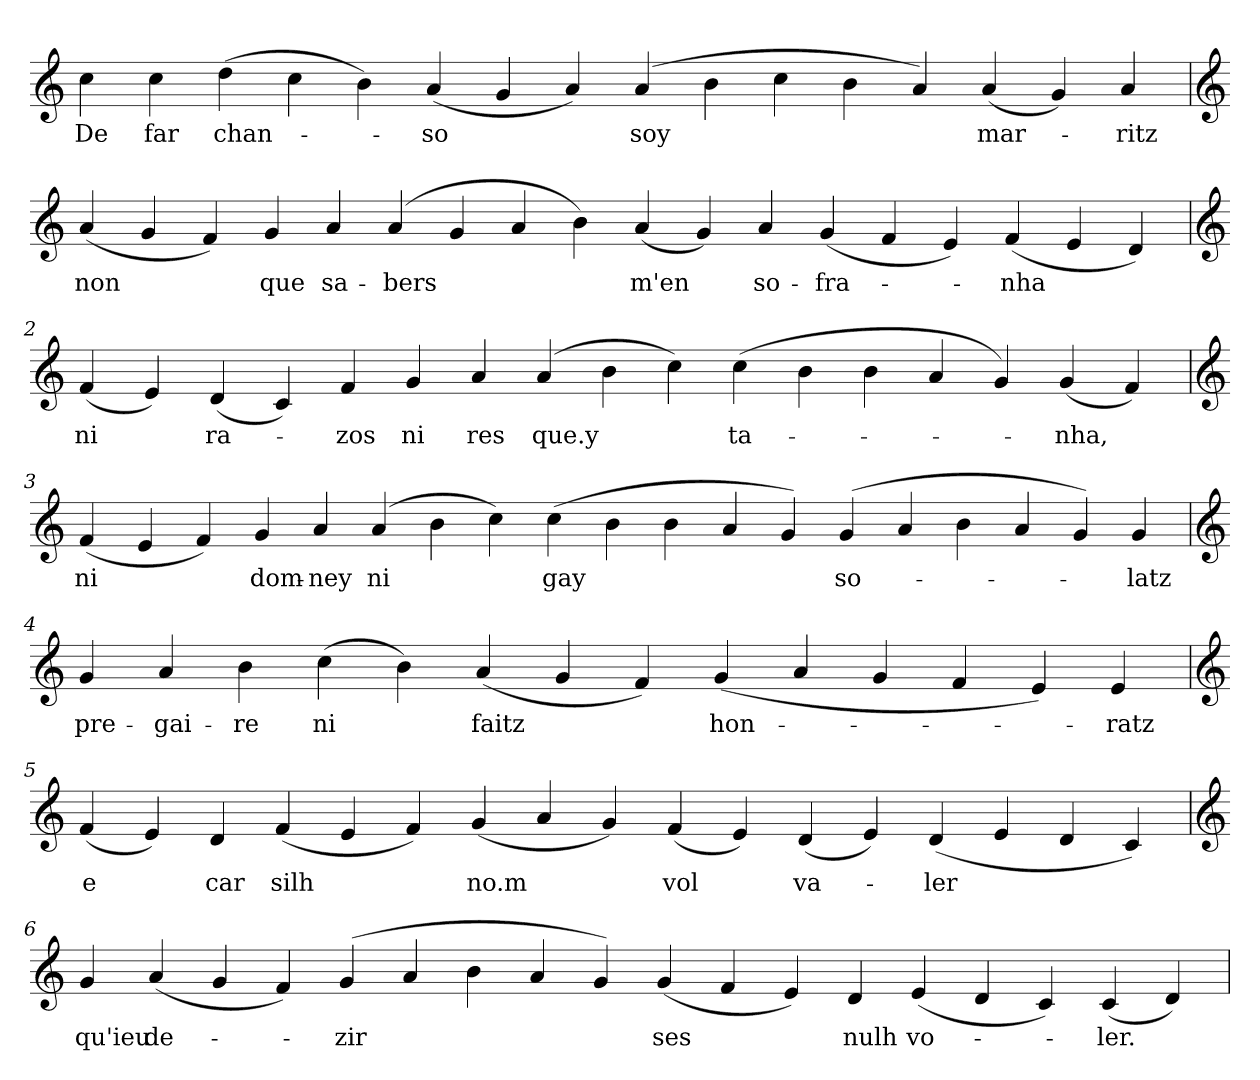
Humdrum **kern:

**kern	**text
*part1	*part1
*staff1	*staff1
*clefG2	*
=	=
4cc	De
4cc	far
(4dd	chan-
4cc	.
4b)	.
(4a	-so
4g	.
4a)	.
(4a	soy
4b	.
4cc	.
4b	.
4a)	.
(4a	mar-
4g)	.
4a	-ritz
=1	=1
*clefG2	*
(4a	non
4g	.
4f)	.
4g	que
4a	sa-
(4a	-bers
4g	.
4a	.
4b)	.
(4a	m'en
4g)	.
4a	so-
(4g	-fra-
4f	.
4e)	.
(4f	-nha
4e	.
4d)	.
=2	=2
*clefG2	*
(4f	ni
4e)	.
(4d	ra-
4c)	.
4f	-zos
4g	ni
4a	res
(4a	que.y
4b	.
4cc)	.
(4cc	ta-
4b	.
4b	.
4a	.
4g)	.
(4g	-nha,
4f)	.
=3	=3
*clefG2	*
(4f	ni
4e	.
4f)	.
4g	dom-
4a	-ney
(4a	ni
4b	.
4cc)	.
(4cc	gay
4b	.
4b	.
4a	.
4g)	.
(4g	so-
4a	.
4b	.
4a	.
4g)	.
4g	-latz
=4	=4
*clefG2	*
4g	pre-
4a	-gai-
4b	-re
(4cc	ni
4b)	.
(4a	faitz
4g	.
4f)	.
(4g	hon-
4a	.
4g	.
4f	.
4e)	.
4e	-ratz
=5	=5
*clefG2	*
(4f	e
4e)	.
4d	car
(4f	silh
4e	.
4f)	.
(4g	no.m
4a	.
4g)	.
(4f	vol
4e)	.
(4d	va-
4e)	.
(4d	-ler
4e	.
4d	.
4c)	.
=6	=6
*clefG2	*
4g	qu'ieu
(4a	de-
4g	.
4f)	.
(4g	-zir
4a	.
4b	.
4a	.
4g)	.
(4g	ses
4f	.
4e)	.
4d	nulh
(4e	vo-
4d	.
4c)	.
(4c	-ler.
4d)	.
=	=
*-	*-
